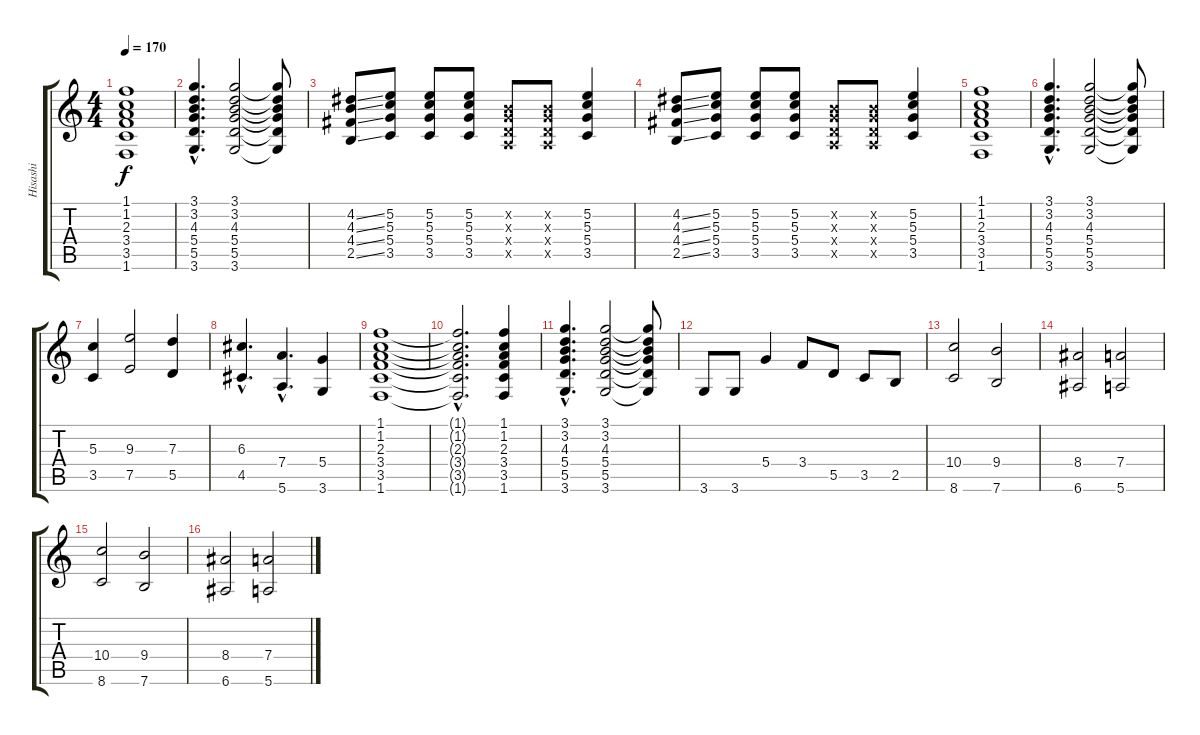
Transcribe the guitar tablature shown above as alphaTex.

\track ("Hisashi" "Hisashi") {instrument distortionguitar}
\staff {score tabs}
\tuning (E4 B3 G3 D3 A2 E2) {hide}
\ts (4 4)
\tempo 170
\clef g2
\ks c
(1.1 1.2 2.3 3.4 3.5 1.6).1{dy f} |
(3.1{hac} 3.2{hac} 4.3{hac} 5.4{hac} 5.5{hac} 3.6{hac}).4{d} (3.1 3.2 4.3 5.4 5.5 3.6).2 (3.1{t} 3.2{t} 4.3{t} 5.4{t} 5.5{t} 3.6{t}).8 |
(4.2{ss} 4.3{ss} 4.4{ss} 2.5{ss}).8 (5.2 5.3 5.4 3.5).8 (5.2 5.3 5.4 3.5).8 (5.2 5.3 5.4 3.5).8 (0.2{x} 0.3{x} 0.4{x} 0.5{x}).8 (0.2{x} 0.3{x} 0.4{x} 0.5{x}).8 (5.2 5.3 5.4 3.5).4 |
(4.2{ss} 4.3{ss} 4.4{ss} 2.5{ss}).8 (5.2 5.3 5.4 3.5).8 (5.2 5.3 5.4 3.5).8 (5.2 5.3 5.4 3.5).8 (0.2{x} 0.3{x} 0.4{x} 0.5{x}).8 (0.2{x} 0.3{x} 0.4{x} 0.5{x}).8 (5.2 5.3 5.4 3.5).4 |
(1.1 1.2 2.3 3.4 3.5 1.6).1 |
(3.1{hac} 3.2{hac} 4.3{hac} 5.4{hac} 5.5{hac} 3.6{hac}).4{d} (3.1 3.2 4.3 5.4 5.5 3.6).2 (3.1{t} 3.2{t} 4.3{t} 5.4{t} 5.5{t} 3.6{t}).8 |
(5.3 3.5).4 (9.3 7.5).2 (7.3 5.5).4 |
(6.3{hac} 4.5{hac}).4{d} (7.4{hac} 5.6{hac}).4{d} (5.4 3.6).4 |
(1.1 1.2 2.3 3.4 3.5 1.6).1 |
(1.1{hac t} 1.2{hac t} 2.3{hac t} 3.4{hac t} 3.5{hac t} 1.6{hac t}).2{d} (1.1 1.2 2.3 3.4 3.5 1.6).4 |
(3.1{hac} 3.2{hac} 4.3{hac} 5.4{hac} 5.5{hac} 3.6{hac}).4{d} (3.1 3.2 4.3 5.4 5.5 3.6).2 (3.1{t} 3.2{t} 4.3{t} 5.4{t} 5.5{t} 3.6{t}).8 |
3.6.8 3.6.8 5.4.4 3.4.8 5.5.8 3.5.8 2.5.8 |
(10.4 8.6).2 (9.4 7.6).2 |
(8.4 6.6).2 (7.4 5.6).2 |
(10.4 8.6).2 (9.4 7.6).2 |
(8.4 6.6).2 (7.4 5.6).2
